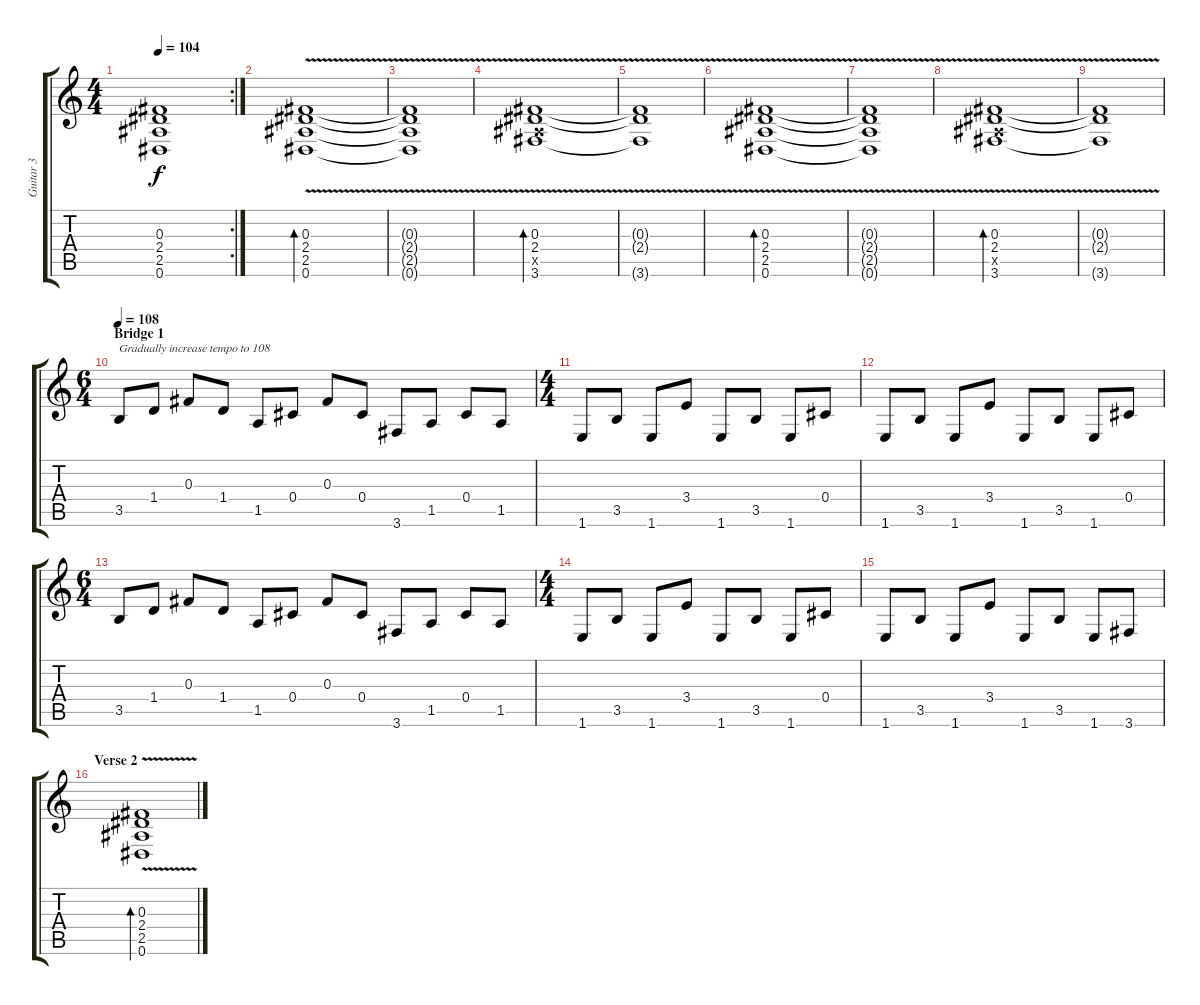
\track ("Guitar 3" "Guitar 3") {instrument acousticguitarsteel}
\staff {score tabs}
\tuning (Eb4 Bb3 Gb3 Db3 Ab2 Eb2) {hide}
\rc 2
\ts (4 4)
\tempo 104
\clef g2
\ks c
(0.3{t} 2.4{t} 2.5{t} 0.6{t}).1{dy f} |
(0.3{v} 2.4{v} 2.5{v} 0.6{v}).1{bd 480} |
(0.3{t} 2.4{t} 2.5{t} 0.6{t}).1 |
(0.3{v} 2.4{v} 2.5{x} 3.6{v}).1{bd 480} |
(0.3{t} 2.4{t} 3.6{t}).1 |
(0.3{v} 2.4{v} 2.5{v} 0.6{v}).1{bd 480} |
(0.3{t} 2.4{t} 2.5{t} 0.6{t}).1 |
(0.3{v} 2.4{v} 2.5{x} 3.6{v}).1{bd 480} |
(0.3{t} 2.4{t} 3.6{t}).1 |
\ts (6 4)
\section ("" "Bridge 1")
\tempo 108
3.5.8{txt "Gradually increase tempo to 108"} 1.4.8 0.3.8 1.4.8 1.5.8 0.4.8 0.3.8 0.4.8 3.6.8 1.5.8 0.4.8 1.5.8 |
\ts (4 4)
1.6.8 3.5.8 1.6.8 3.4.8 1.6.8 3.5.8 1.6.8 0.4.8 |
1.6.8 3.5.8 1.6.8 3.4.8 1.6.8 3.5.8 1.6.8 0.4.8 |
\ts (6 4)
3.5.8 1.4.8 0.3.8 1.4.8 1.5.8 0.4.8 0.3.8 0.4.8 3.6.8 1.5.8 0.4.8 1.5.8 |
\ts (4 4)
1.6.8 3.5.8 1.6.8 3.4.8 1.6.8 3.5.8 1.6.8 0.4.8 |
1.6.8 3.5.8 1.6.8 3.4.8 1.6.8 3.5.8 1.6.8 3.6.8 |
\section ("" "Verse 2")
(0.3{v} 2.4{v} 2.5{v} 0.6{v}).1{bd 480}
